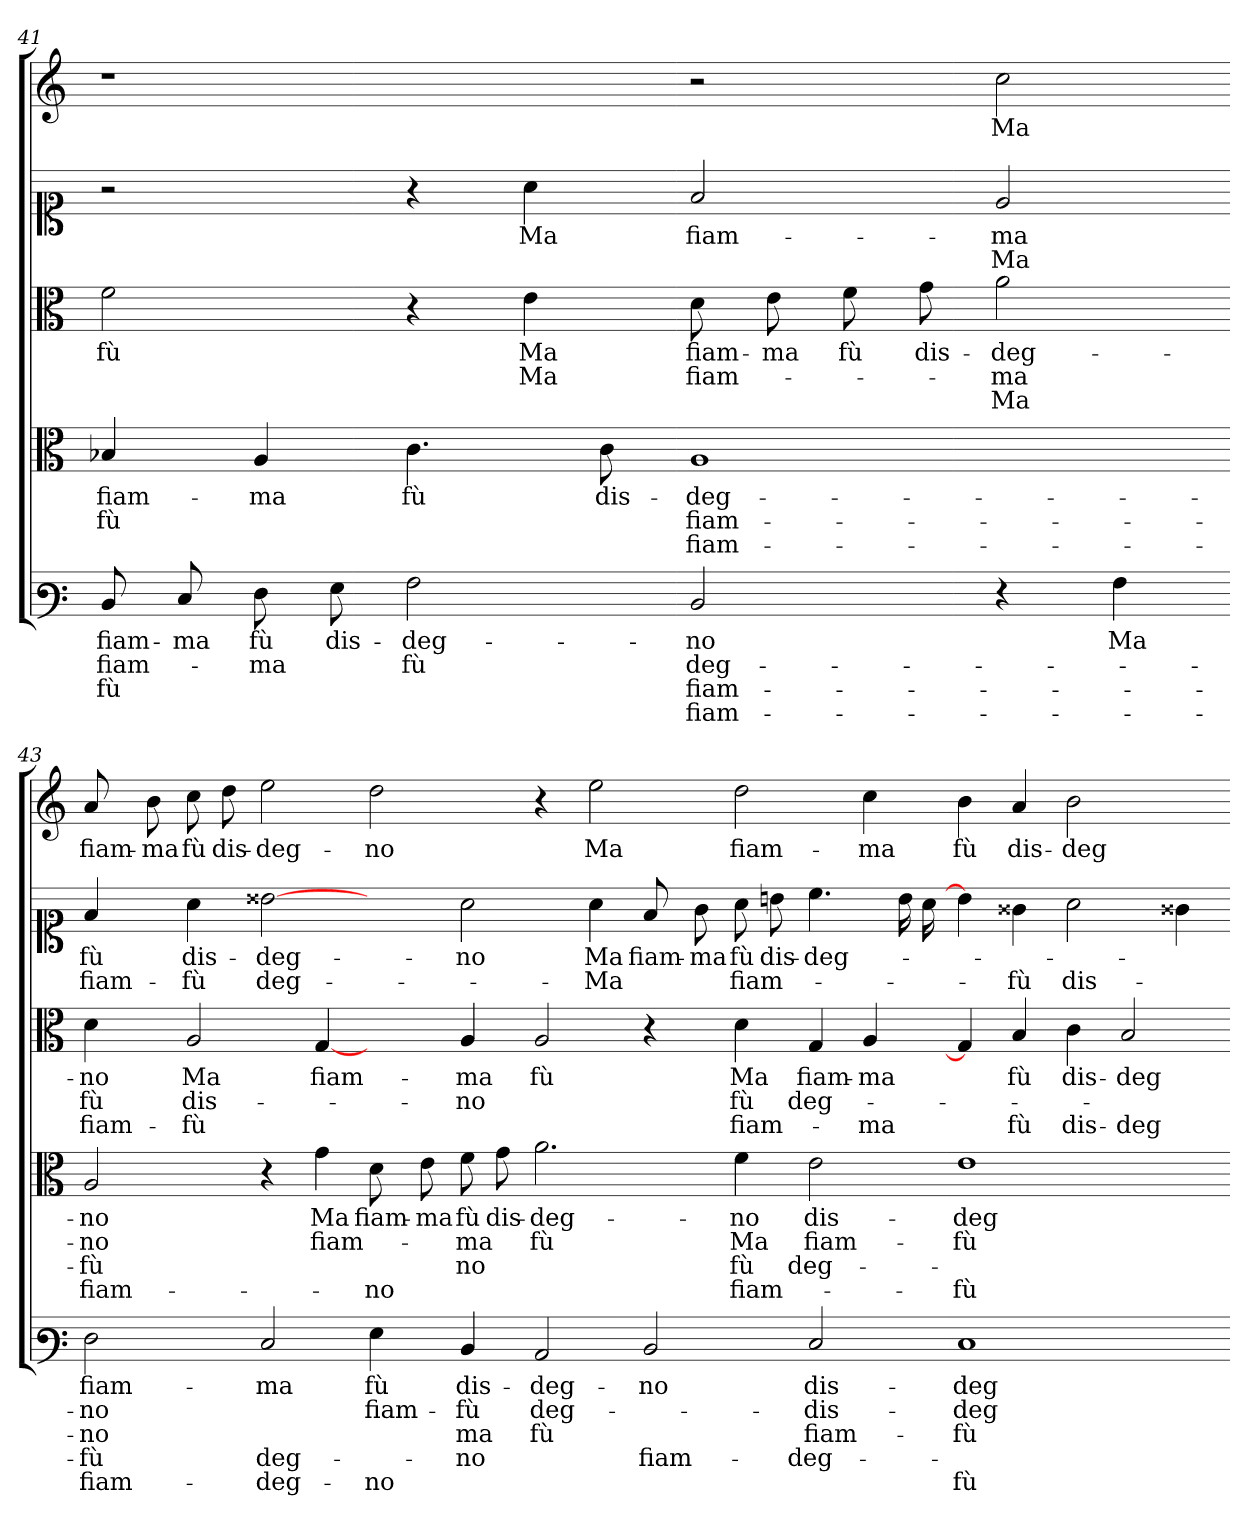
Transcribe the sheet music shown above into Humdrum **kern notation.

**kern	**text	**text	**text	**text	**text	**kern	**text	**text	**text	**text	**kern	**text	**text	**text	**kern	**text	**text	**kern	**text
*part5	*part5	*part5	*part5	*part5	*part5	*part4	*part4	*part4	*part4	*part4	*part3	*part3	*part3	*part3	*part2	*part2	*part2	*part1	*part1
*staff5	*staff5	*staff5	*staff5	*staff5	*staff5	*staff4	*staff4	*staff4	*staff4	*staff4	*staff3	*staff3	*staff3	*staff3	*staff2	*staff2	*staff2	*staff1	*staff1
*clefF3	*	*	*	*	*	*clefC3	*	*	*	*	*clefC3	*	*	*	*clefC1	*	*	*clefG2	*
*k[]	*	*	*	*	*	*k[]	*	*	*	*	*k[]	*	*	*	*k[]	*	*	*k[]	*
=41	=41	=41	=41	=41	=41	=41	=41	=41	=41	=41	=41	=41	=41	=41	=41	=41	=41	=41	=41
8D	fiam-	fiam-	fù	.	.	4B-X	fiam-	fù	.	.	2f	fù	.	.	2r	.	.	1r	.
8E	ma	.	.	.	.	.	.	.	.	.	.	.	.	.	.	.	.	.	.
8F	fù	ma	.	.	.	4A	ma	.	.	.	.	.	.	.	.	.	.	.	.
8G	dis-	.	.	.	.	.	.	.	.	.	.	.	.	.	.	.	.	.	.
2A	deg-	fù	.	.	.	4.c	fù	.	.	.	4r	.	.	.	4r	.	.	.	.
.	.	.	.	.	.	.	.	.	.	.	4e	Ma	Ma	.	4a	Ma	.	.	.
.	.	.	.	.	.	8c	dis-	.	.	.	.	.	.	.	.	.	.	.	.
=42-	=42-	=42-	=42-	=42-	=42-	=42-	=42-	=42-	=42-	=42-	=42-	=42-	=42-	=42-	=42-	=42-	=42-	=42-	=42-
2D	no	deg-	fiam-	fiam-	.	1A	deg-	fiam-	fiam-	.	8d	fiam-	fiam-	.	2f	fiam-	.	2r	.
.	.	.	.	.	.	.	.	.	.	.	8e	ma	.	.	.	.	.	.	.
.	.	.	.	.	.	.	.	.	.	.	8f	fù	.	.	.	.	.	.	.
.	.	.	.	.	.	.	.	.	.	.	8g	dis-	.	.	.	.	.	.	.
4r	.	.	.	.	.	.	.	.	.	.	2a	deg-	ma	Ma	2e	ma	Ma	2cc	Ma
4A	Ma	.	.	.	.	.	.	.	.	.	.	.	.	.	.	.	.	.	.
=43-	=43-	=43-	=43-	=43-	=43-	=43-	=43-	=43-	=43-	=43-	=43-	=43-	=43-	=43-	=43-	=43-	=43-	=43-	=43-
2F	fiam-	no	no	fù	fiam-	2A	no	no	fù	fiam-	4d	no	fù	fiam-	4f	fù	fiam-	8a	fiam-
.	.	.	.	.	.	.	.	.	.	.	.	.	.	.	.	.	.	8b	ma
.	.	.	.	.	.	.	.	.	.	.	2A	Ma	dis-	fù	4a	dis-	fù	8cc	fù
.	.	.	.	.	.	.	.	.	.	.	.	.	.	.	.	.	.	8dd	dis-
2E	ma	.	.	deg-	deg-	4r	.	.	.	.	.	.	.	.	[2b##X	deg-	deg-	2ee	deg-
.	.	.	.	.	.	4g	Ma	fiam-	.	.	[4G	fiam-	.	.	.	.	.	.	.
4G	fù	fiam-	.	.	no	8d	fiam-	.	.	no	4ryy	.	.	.	4ryy	.	.	2dd	no
.	.	.	.	.	.	8e	ma	.	.	.	.	.	.	.	.	.	.	.	.
4D	dis-	fù	ma	no	.	8f	fù	ma	no	.	4A	ma	no	.	2a	no	.	.	.
.	.	.	.	.	.	8g	dis-	.	.	.	.	.	.	.	.	.	.	.	.
2C	deg-	deg-	fù	.	.	2.a	deg-	fù	.	.	2A	fù	.	.	.	.	.	4r	.
.	.	.	.	.	.	.	.	.	.	.	.	.	.	.	4a	Ma	Ma	2ee	Ma
2D	no	.	.	fiam-	.	.	.	.	.	.	4r	.	.	.	8f	fiam-	.	.	.
.	.	.	.	.	.	.	.	.	.	.	.	.	.	.	8g	ma	.	.	.
.	.	.	.	.	.	4f	no	Ma	fù	fiam-	4d	Ma	fù	fiam-	8a	fù	fiam-	2dd	fiam-
.	.	.	.	.	.	.	.	.	.	.	.	.	.	.	8b	dis-	.	.	.
2E	dis-	dis-	fiam-	deg-	.	2e	dis-	fiam-	deg-	.	4G	fiam-	deg-	.	4.cc	deg-	.	.	.
.	.	.	.	.	.	.	.	.	.	.	4A	ma	.	ma	.	.	.	4cc	ma
.	.	.	.	.	.	.	.	.	.	.	.	.	.	.	16b	.	.	.	.
.	.	.	.	.	.	.	.	.	.	.	.	.	.	.	16a	.	.	.	.
=46-	=46-	=46-	=46-	=46-	=46-	=46-	=46-	=46-	=46-	=46-	=46-	=46-	=46-	=46-	=46-	=46-	=46-	=46-	=46-
1E	deg-	deg-	fù	.	fù	1e	deg-	fù	.	fù	4G]	.	.	.	4b##]	.	.	4b	fù
.	.	.	.	.	.	.	.	.	.	.	4B	fù	.	fù	4g##X	.	fù	4a	dis-
.	.	.	.	.	.	.	.	.	.	.	4c	dis-	.	dis-	2a	.	dis-	2b	deg-
.	.	.	.	.	.	.	.	.	.	.	2B	deg-	.	deg-	.	.	.	.	.
4ryy	.	.	.	.	.	4ryy	.	.	.	.	.	.	.	.	4g##X	.	.	4ryy	.
=-	=-	=-	=-	=-	=-	=-	=-	=-	=-	=-	=-	=-	=-	=-	=-	=-	=-	=-	=-
*-	*-	*-	*-	*-	*-	*-	*-	*-	*-	*-	*-	*-	*-	*-	*-	*-	*-	*-	*-
